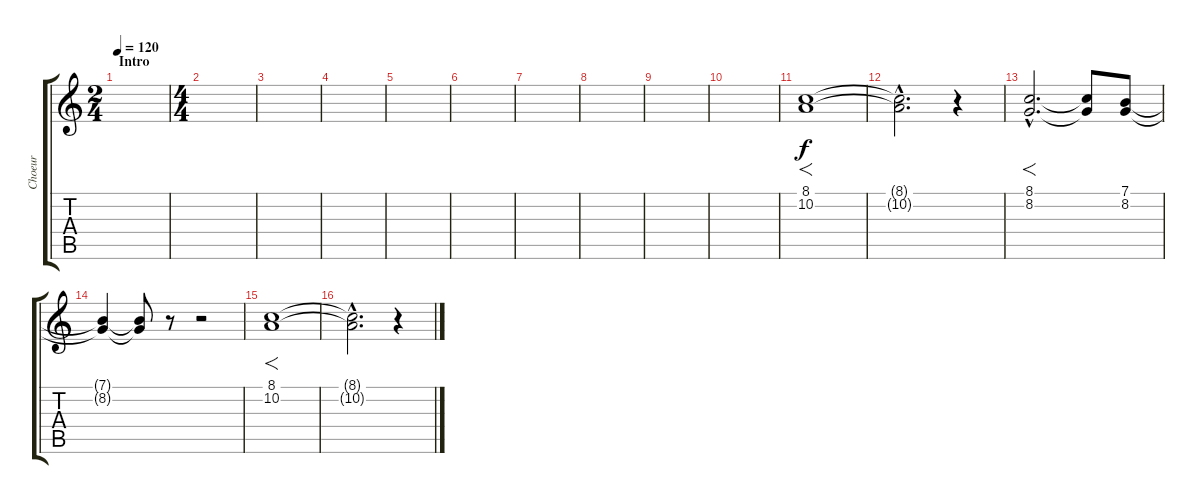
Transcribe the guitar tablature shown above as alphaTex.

\track ("Choeur" "Choeur") {instrument rockorgan}
\staff {score tabs}
\tuning (E4 B3 G3 D3 A2 E2) {hide}
\ts (2 4)
\section ("" "Intro")
\tempo 120
\clef g2
\ks c
|
\ts (4 4)
|
|
|
|
|
|
|
|
|
(8.1 10.2).1{f} |
(8.1{hac t} 10.2{hac t}).2{d} r.4 |
(8.1{hac} 8.2{hac}).2{f d} (8.1{t} 8.2{t}).8 (7.1 8.2).8 |
(7.1{t} 8.2{t}).4 (7.1{t} 8.2{t}).8 r.8 r.2 |
(8.1 10.2).1{f} |
(8.1{hac t} 10.2{hac t}).2{d} r.4
